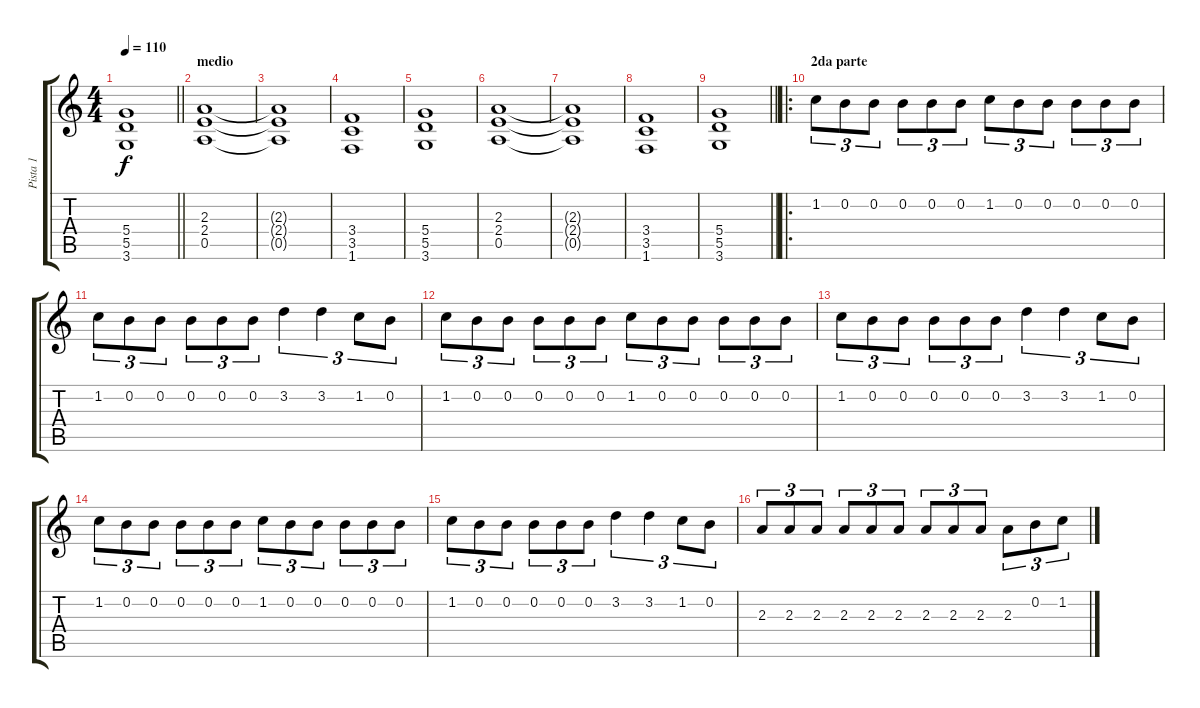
\track ("Pista 1" "Pista 1") {instrument distortionguitar}
\staff {score tabs}
\tuning (E4 B3 G3 D3 A2 E2) {hide}
\ts (4 4)
\tempo 110
\clef g2
\barLineRight lightlight
\ks c
(5.4 5.5 3.6).1{dy f} |
\section ("" "medio")
(2.3 2.4 0.5).1 |
(2.3{t} 2.4{t} 0.5{t}).1 |
(3.4 3.5 1.6).1 |
(5.4 5.5 3.6).1 |
(2.3 2.4 0.5).1 |
(2.3{t} 2.4{t} 0.5{t}).1 |
(3.4 3.5 1.6).1 |
\barLineRight lightlight
(5.4 5.5 3.6).1 |
\ro
\section ("" "2da parte")
1.2.8{tu (3 2)} 0.2.8{tu (3 2)} 0.2.8{tu (3 2)} 0.2.8{tu (3 2)} 0.2.8{tu (3 2)} 0.2.8{tu (3 2)} 1.2.8{tu (3 2)} 0.2.8{tu (3 2)} 0.2.8{tu (3 2)} 0.2.8{tu (3 2)} 0.2.8{tu (3 2)} 0.2.8{tu (3 2)} |
1.2.8{tu (3 2)} 0.2.8{tu (3 2)} 0.2.8{tu (3 2)} 0.2.8{tu (3 2)} 0.2.8{tu (3 2)} 0.2.8{tu (3 2)} 3.2.4{tu (3 2)} 3.2.4{tu (3 2)} 1.2.8{tu (3 2)} 0.2.8{tu (3 2)} |
1.2.8{tu (3 2)} 0.2.8{tu (3 2)} 0.2.8{tu (3 2)} 0.2.8{tu (3 2)} 0.2.8{tu (3 2)} 0.2.8{tu (3 2)} 1.2.8{tu (3 2)} 0.2.8{tu (3 2)} 0.2.8{tu (3 2)} 0.2.8{tu (3 2)} 0.2.8{tu (3 2)} 0.2.8{tu (3 2)} |
1.2.8{tu (3 2)} 0.2.8{tu (3 2)} 0.2.8{tu (3 2)} 0.2.8{tu (3 2)} 0.2.8{tu (3 2)} 0.2.8{tu (3 2)} 3.2.4{tu (3 2)} 3.2.4{tu (3 2)} 1.2.8{tu (3 2)} 0.2.8{tu (3 2)} |
1.2.8{tu (3 2)} 0.2.8{tu (3 2)} 0.2.8{tu (3 2)} 0.2.8{tu (3 2)} 0.2.8{tu (3 2)} 0.2.8{tu (3 2)} 1.2.8{tu (3 2)} 0.2.8{tu (3 2)} 0.2.8{tu (3 2)} 0.2.8{tu (3 2)} 0.2.8{tu (3 2)} 0.2.8{tu (3 2)} |
1.2.8{tu (3 2)} 0.2.8{tu (3 2)} 0.2.8{tu (3 2)} 0.2.8{tu (3 2)} 0.2.8{tu (3 2)} 0.2.8{tu (3 2)} 3.2.4{tu (3 2)} 3.2.4{tu (3 2)} 1.2.8{tu (3 2)} 0.2.8{tu (3 2)} |
2.3.8{tu (3 2)} 2.3.8{tu (3 2)} 2.3.8{tu (3 2)} 2.3.8{tu (3 2)} 2.3.8{tu (3 2)} 2.3.8{tu (3 2)} 2.3.8{tu (3 2)} 2.3.8{tu (3 2)} 2.3.8{tu (3 2)} 2.3.8{tu (3 2)} 0.2.8{tu (3 2)} 1.2.8{tu (3 2)}
